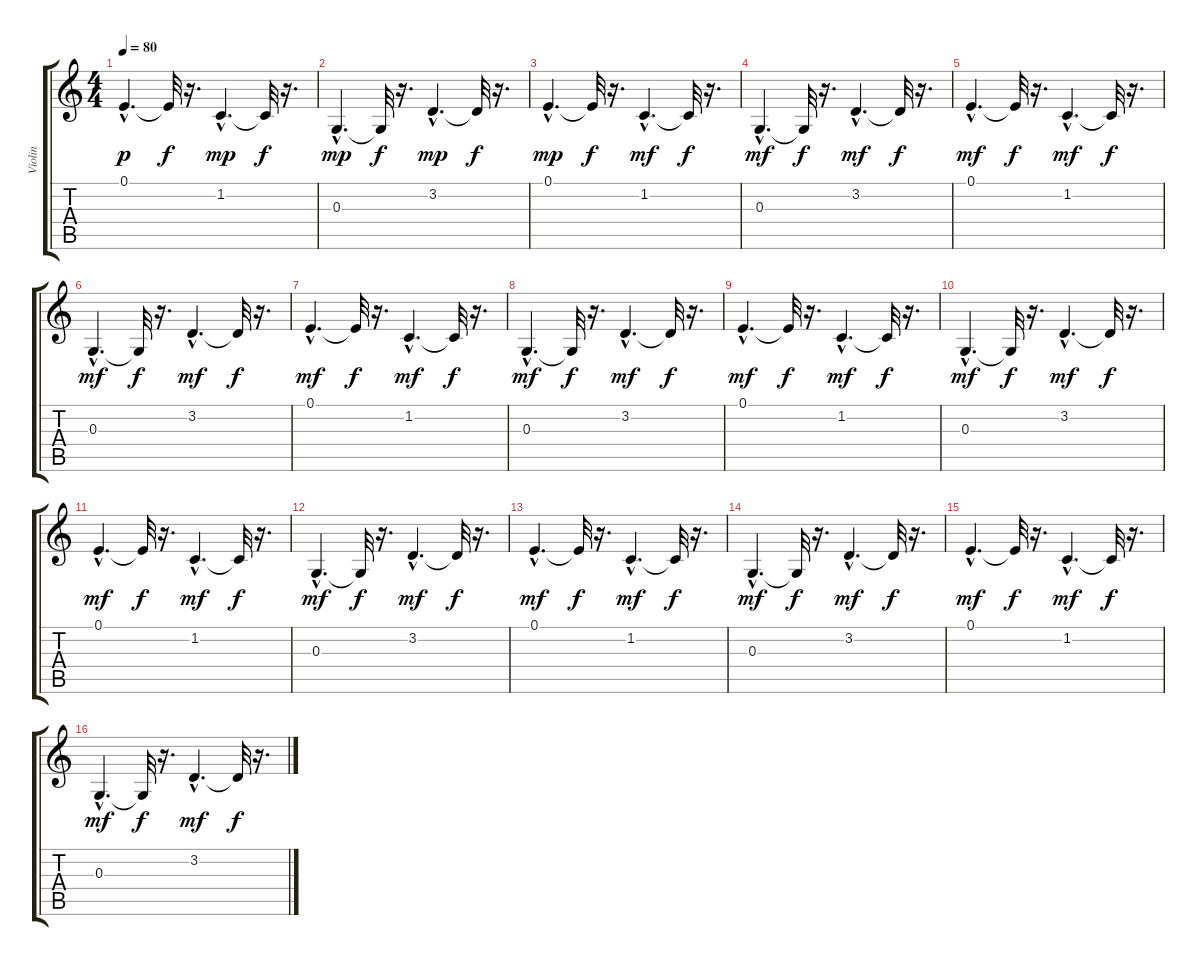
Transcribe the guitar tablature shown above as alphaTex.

\track ("Violin" "Violin") {instrument stringensemble1}
\staff {score tabs}
\tuning (E4 B3 G3 D3 A2 E2) {hide}
\ts (4 4)
\tempo 80
\clef g2
\ks c
0.1{hac}.4{d dy p instrument stringensemble1} 0.1{t}.32{dy f} r.16{d} 1.2{hac}.4{d dy mp} 1.2{t}.32{dy f} r.16{d} |
0.3{hac}.4{d dy mp} 0.3{t}.32{dy f} r.16{d} 3.2{hac}.4{d dy mp} 3.2{t}.32{dy f} r.16{d} |
0.1{hac}.4{d dy mp} 0.1{t}.32{dy f} r.16{d} 1.2{hac}.4{d dy mf} 1.2{t}.32{dy f} r.16{d} |
0.3{hac}.4{d dy mf} 0.3{t}.32{dy f} r.16{d} 3.2{hac}.4{d dy mf} 3.2{t}.32{dy f} r.16{d} |
0.1{hac}.4{d dy mf} 0.1{t}.32{dy f} r.16{d} 1.2{hac}.4{d dy mf} 1.2{t}.32{dy f} r.16{d} |
0.3{hac}.4{d dy mf} 0.3{t}.32{dy f} r.16{d} 3.2{hac}.4{d dy mf} 3.2{t}.32{dy f} r.16{d} |
0.1{hac}.4{d dy mf} 0.1{t}.32{dy f} r.16{d} 1.2{hac}.4{d dy mf} 1.2{t}.32{dy f} r.16{d} |
0.3{hac}.4{d dy mf} 0.3{t}.32{dy f} r.16{d} 3.2{hac}.4{d dy mf} 3.2{t}.32{dy f} r.16{d} |
0.1{hac}.4{d dy mf} 0.1{t}.32{dy f} r.16{d} 1.2{hac}.4{d dy mf} 1.2{t}.32{dy f} r.16{d} |
0.3{hac}.4{d dy mf} 0.3{t}.32{dy f} r.16{d} 3.2{hac}.4{d dy mf} 3.2{t}.32{dy f} r.16{d} |
0.1{hac}.4{d dy mf} 0.1{t}.32{dy f} r.16{d} 1.2{hac}.4{d dy mf} 1.2{t}.32{dy f} r.16{d} |
0.3{hac}.4{d dy mf} 0.3{t}.32{dy f} r.16{d} 3.2{hac}.4{d dy mf} 3.2{t}.32{dy f} r.16{d} |
0.1{hac}.4{d dy mf} 0.1{t}.32{dy f} r.16{d} 1.2{hac}.4{d dy mf} 1.2{t}.32{dy f} r.16{d} |
0.3{hac}.4{d dy mf} 0.3{t}.32{dy f} r.16{d} 3.2{hac}.4{d dy mf} 3.2{t}.32{dy f} r.16{d} |
0.1{hac}.4{d dy mf} 0.1{t}.32{dy f} r.16{d} 1.2{hac}.4{d dy mf} 1.2{t}.32{dy f} r.16{d} |
0.3{hac}.4{d dy mf} 0.3{t}.32{dy f} r.16{d} 3.2{hac}.4{d dy mf} 3.2{t}.32{dy f} r.16{d}
